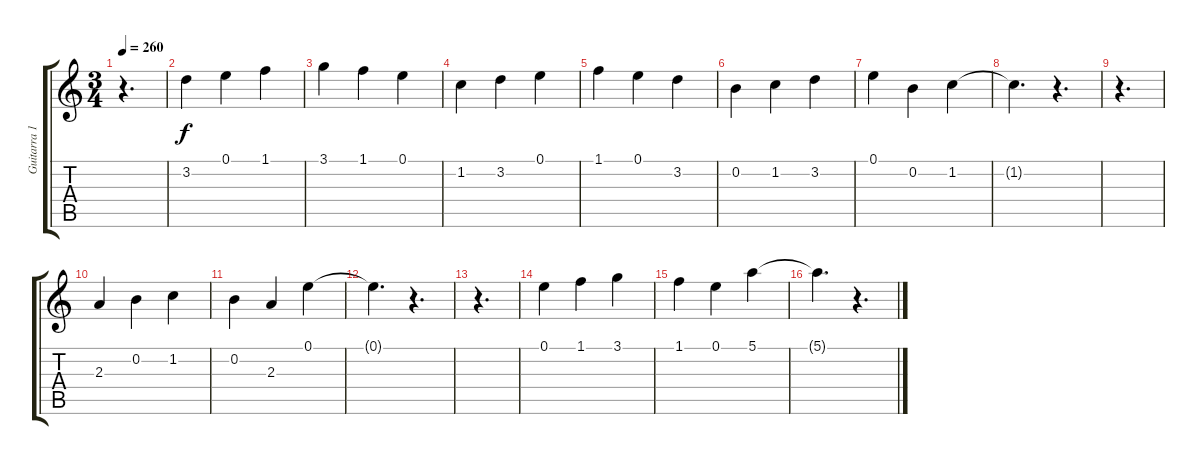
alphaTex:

\track ("Guitarra 1" "Guitarra 1") {instrument electricguitarclean}
\staff {score tabs}
\tuning (E4 B3 G3 D3 A2 E2) {hide}
\ts (3 4)
\tempo 260
\clef g2
\ks c
r.4{d dy f} |
3.2.4 0.1.4 1.1.4 |
3.1.4 1.1.4 0.1.4 |
1.2.4 3.2.4 0.1.4 |
1.1.4 0.1.4 3.2.4 |
0.2.4 1.2.4 3.2.4 |
0.1.4 0.2.4 1.2.4 |
1.2{t}.4{d} r.4{d} |
r.4{d} |
2.3.4 0.2.4 1.2.4 |
0.2.4 2.3.4 0.1.4 |
0.1{t}.4{d} r.4{d} |
r.4{d} |
0.1.4 1.1.4 3.1.4 |
1.1.4 0.1.4 5.1.4 |
5.1{t}.4{d} r.4{d}
